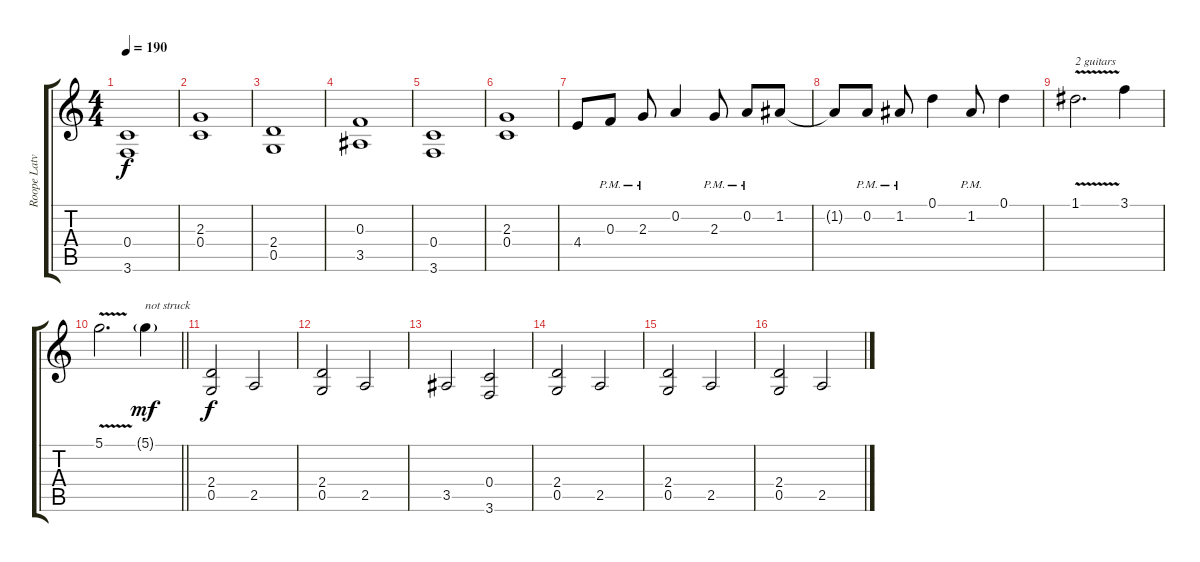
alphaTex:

\track ("Roope Latvala" "Roope Latv") {instrument overdrivenguitar}
\staff {score tabs}
\tuning (D4 A3 F3 C3 G2 D2) {hide}
\ts (4 4)
\tempo 190
\clef g2
\ks c
(0.4 3.6).1{dy f} |
(2.3 0.4).1 |
(2.4 0.5).1 |
(0.3 3.5).1 |
(0.4 3.6).1 |
(2.3 0.4).1 |
4.4.8 0.3{pm}.8 2.3{pm}.8 0.2.4 2.3{pm}.8 0.2{pm}.8 1.2.8 |
1.2{t}.8 0.2{pm}.8 1.2{pm}.8 0.1.4 1.2{pm}.8 0.1.4 |
1.1{v}.2{d txt "2 guitars"} 3.1.4 |
\barLineRight lightlight
5.1{v}.2{d} 5.1{g}.4{txt "not struck" dy mf} |
(2.4 0.5).2{dy f} 2.5.2 |
(2.4 0.5).2 2.5.2 |
3.5.2 (0.4 3.6).2 |
(2.4 0.5).2 2.5.2 |
(2.4 0.5).2 2.5.2 |
(2.4 0.5).2 2.5.2
